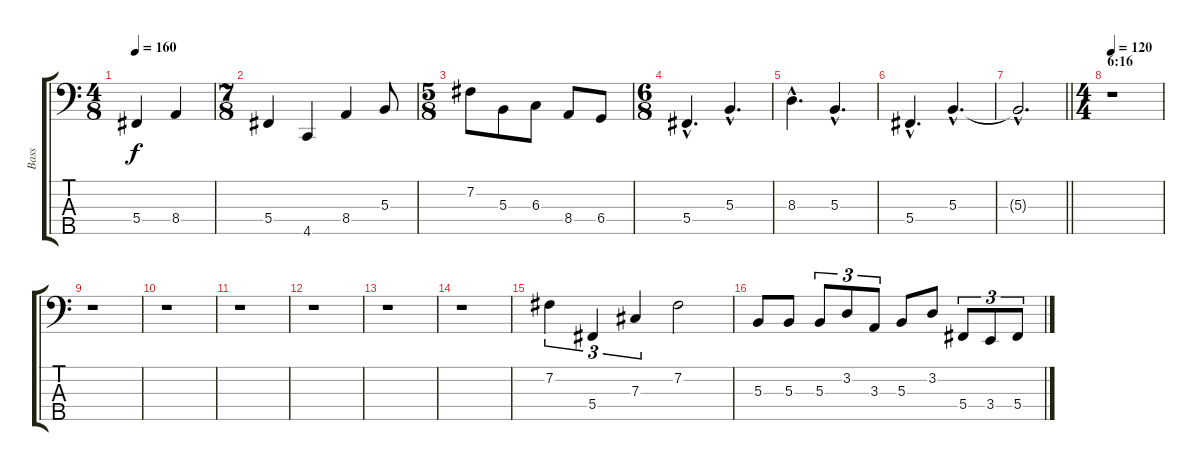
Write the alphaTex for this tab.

\track ("Bass" "Bass") {instrument electricbassfinger}
\staff {score tabs}
\tuning (E2 B1 Gb1 Db1 Ab0) {hide}
\ts (4 8)
\tempo 160
\clef f4
\ks c
5.4.4{dy f} 8.4.4 |
\ts (7 8)
5.4.4 4.5.4 8.4.4 5.3.8 |
\ts (5 8)
7.2.8 5.3.8 6.3.8 8.4.8 6.4.8 |
\ts (6 8)
5.4{hac}.4{d} 5.3{hac}.4{d} |
8.3{hac}.4{d} 5.3{hac}.4{d} |
5.4{hac}.4{d} 5.3{hac}.4{d} |
\barLineRight lightlight
5.3{hac t}.2{d} |
\ts (4 4)
\section ("" "6:16")
\tempo 120
r.1 |
r.1 |
r.1 |
r.1 |
r.1 |
r.1 |
r.1 |
7.2.4{tu (3 2)} 5.4.4{tu (3 2)} 7.3.4{tu (3 2)} 7.2.2 |
5.3.8 5.3.8 5.3.8{tu (3 2)} 3.2.8{tu (3 2)} 3.3.8{tu (3 2)} 5.3.8 3.2.8 5.4.8{tu (3 2)} 3.4.8{tu (3 2)} 5.4.8{tu (3 2)}
